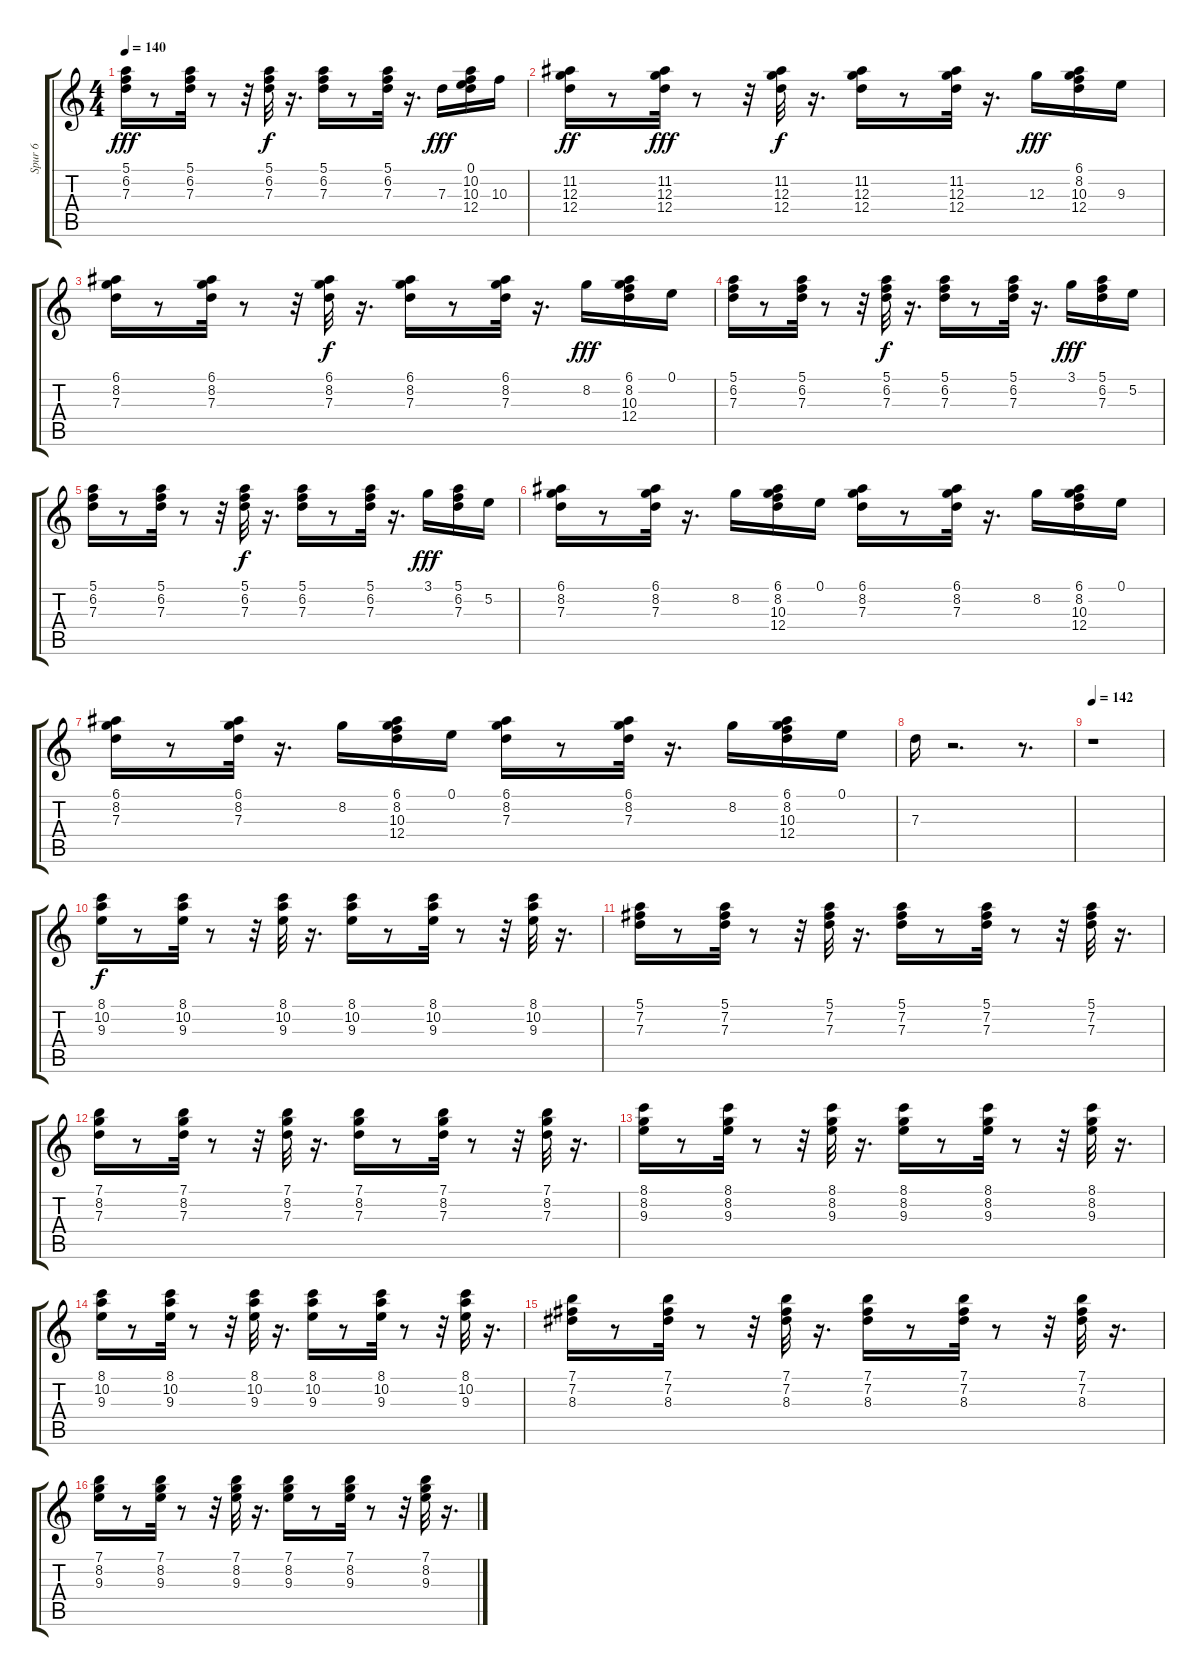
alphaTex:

\track ("Spur 6" "Spur 6") {instrument electricguitarmuted}
\staff {score tabs}
\tuning (E4 B3 G3 D3 A2 E2) {hide}
\ts (4 4)
\tempo 140
\clef g2
\ks c
(5.1 6.2 7.3).16{dy fff} r.8 (5.1 6.2 7.3).32 r.8 r.32 (5.1 6.2 7.3).32{dy f} r.16{d} (5.1 6.2 7.3).16 r.8 (5.1 6.2 7.3).32 r.16{d} 7.3.16{dy fff} (0.1 10.2 10.3 12.4).16 10.3.16 |
(11.2 12.3 12.4).16{dy ff} r.8 (11.2 12.3 12.4).32{dy fff} r.8 r.32 (11.2 12.3 12.4).32{dy f} r.16{d} (11.2 12.3 12.4).16 r.8 (11.2 12.3 12.4).32 r.16{d} 12.3.16{dy fff} (6.1 8.2 10.3 12.4).16 9.3.16 |
(6.1 8.2 7.3).16 r.8 (6.1 8.2 7.3).32 r.8 r.32 (6.1 8.2 7.3).32{dy f} r.16{d} (6.1 8.2 7.3).16 r.8 (6.1 8.2 7.3).32 r.16{d} 8.2.16{dy fff} (6.1 8.2 10.3 12.4).16 0.1.16 |
(5.1 6.2 7.3).16 r.8 (5.1 6.2 7.3).32 r.8 r.32 (5.1 6.2 7.3).32{dy f} r.16{d} (5.1 6.2 7.3).16 r.8 (5.1 6.2 7.3).32 r.16{d} 3.1.16{dy fff} (5.1 6.2 7.3).16 5.2.16 |
(5.1 6.2 7.3).16 r.8 (5.1 6.2 7.3).32 r.8 r.32 (5.1 6.2 7.3).32{dy f} r.16{d} (5.1 6.2 7.3).16 r.8 (5.1 6.2 7.3).32 r.16{d} 3.1.16{dy fff} (5.1 6.2 7.3).16 5.2.16 |
(6.1 8.2 7.3).16 r.8 (6.1 8.2 7.3).32 r.16{d} 8.2.16 (6.1 8.2 10.3 12.4).16 0.1.16 (6.1 8.2 7.3).16 r.8 (6.1 8.2 7.3).32 r.16{d} 8.2.16 (6.1 8.2 10.3 12.4).16 0.1.16 |
(6.1 8.2 7.3).16 r.8 (6.1 8.2 7.3).32 r.16{d} 8.2.16 (6.1 8.2 10.3 12.4).16 0.1.16 (6.1 8.2 7.3).16 r.8 (6.1 8.2 7.3).32 r.16{d} 8.2.16 (6.1 8.2 10.3 12.4).16 0.1.16 |
7.3.16 r.2{d} r.8{d} |
\tempo 142
r.1 |
(8.1 10.2 9.3).16{dy f} r.8 (8.1 10.2 9.3).32 r.8 r.32 (8.1 10.2 9.3).32 r.16{d} (8.1 10.2 9.3).16 r.8 (8.1 10.2 9.3).32 r.8 r.32 (8.1 10.2 9.3).32 r.16{d} |
(5.1 7.2 7.3).16 r.8 (5.1 7.2 7.3).32 r.8 r.32 (5.1 7.2 7.3).32 r.16{d} (5.1 7.2 7.3).16 r.8 (5.1 7.2 7.3).32 r.8 r.32 (5.1 7.2 7.3).32 r.16{d} |
(7.1 8.2 7.3).16 r.8 (7.1 8.2 7.3).32 r.8 r.32 (7.1 8.2 7.3).32 r.16{d} (7.1 8.2 7.3).16 r.8 (7.1 8.2 7.3).32 r.8 r.32 (7.1 8.2 7.3).32 r.16{d} |
(8.1 8.2 9.3).16 r.8 (8.1 8.2 9.3).32 r.8 r.32 (8.1 8.2 9.3).32 r.16{d} (8.1 8.2 9.3).16 r.8 (8.1 8.2 9.3).32 r.8 r.32 (8.1 8.2 9.3).32 r.16{d} |
(8.1 10.2 9.3).16 r.8 (8.1 10.2 9.3).32 r.8 r.32 (8.1 10.2 9.3).32 r.16{d} (8.1 10.2 9.3).16 r.8 (8.1 10.2 9.3).32 r.8 r.32 (8.1 10.2 9.3).32 r.16{d} |
(7.1 7.2 8.3).16 r.8 (7.1 7.2 8.3).32 r.8 r.32 (7.1 7.2 8.3).32 r.16{d} (7.1 7.2 8.3).16 r.8 (7.1 7.2 8.3).32 r.8 r.32 (7.1 7.2 8.3).32 r.16{d} |
(7.1 8.2 9.3).16 r.8 (7.1 8.2 9.3).32 r.8 r.32 (7.1 8.2 9.3).32 r.16{d} (7.1 8.2 9.3).16 r.8 (7.1 8.2 9.3).32 r.8 r.32 (7.1 8.2 9.3).32 r.16{d}
